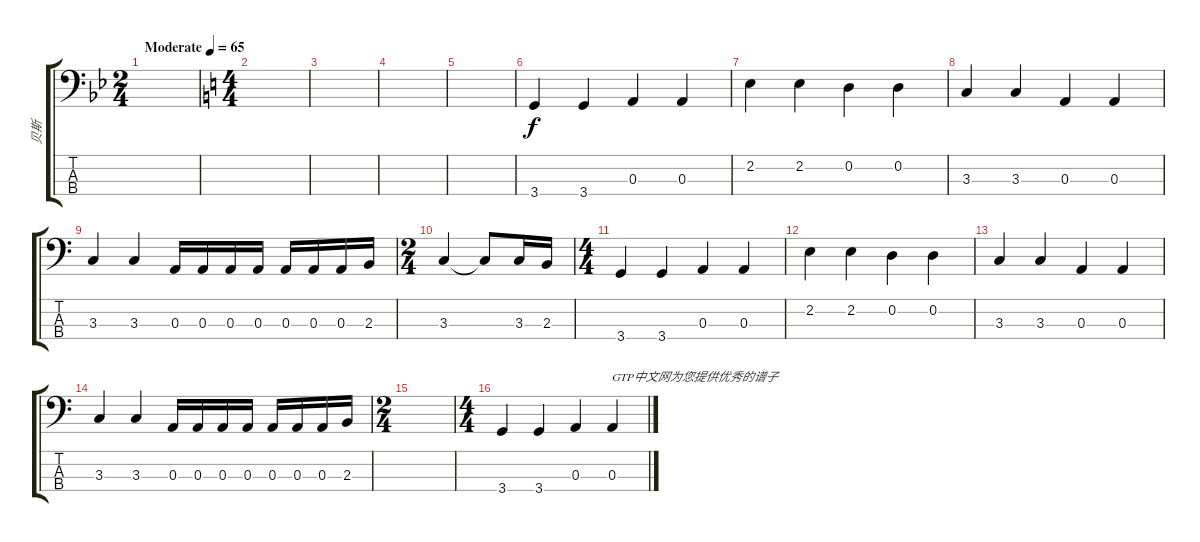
\track ("贝斯" "贝斯") {instrument electricbassfinger}
\staff {score tabs}
\tuning (G2 D2 A1 E1) {hide}
\ts (2 4)
\tempo (65 "Moderate")
\clef f4
\ks bb
|
\ts (4 4)
\ks c
|
|
|
|
3.4.4 3.4.4 0.3.4 0.3.4 |
2.2.4 2.2.4 0.2.4 0.2.4 |
3.3.4 3.3.4 0.3.4 0.3.4 |
3.3.4 3.3.4 0.3.16 0.3.16 0.3.16 0.3.16 0.3.16 0.3.16 0.3.16 2.3.16 |
\ts (2 4)
3.3.4 3.3{t}.8 3.3.16 2.3.16 |
\ts (4 4)
3.4.4 3.4.4 0.3.4 0.3.4 |
2.2.4 2.2.4 0.2.4 0.2.4 |
3.3.4 3.3.4 0.3.4 0.3.4 |
3.3.4 3.3.4 0.3.16 0.3.16 0.3.16 0.3.16 0.3.16 0.3.16 0.3.16 2.3.16 |
\ts (2 4)
|
\ts (4 4)
3.4.4 3.4.4 0.3.4 0.3.4{txt "GTP中文网为您提供优秀的谱子"}
